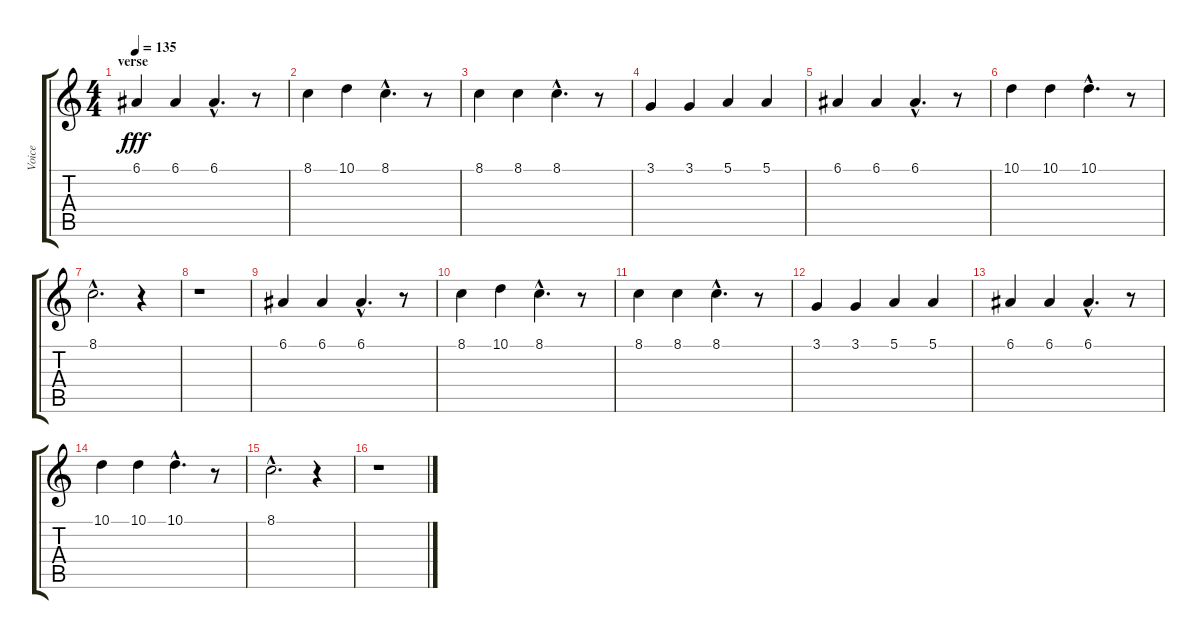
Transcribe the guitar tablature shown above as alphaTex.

\track ("Voice" "Voice") {instrument choiraahs}
\staff {score tabs}
\tuning (E4 B3 G3 D3 A2 E2) {hide}
\ts (4 4)
\section ("" "verse")
\tempo 135
\clef g2
\ks c
6.1.4{dy fff} 6.1.4 6.1{hac}.4{d} r.8 |
8.1.4 10.1.4 8.1{hac}.4{d} r.8 |
8.1.4 8.1.4 8.1{hac}.4{d} r.8 |
3.1.4 3.1.4 5.1.4 5.1.4 |
6.1.4 6.1.4 6.1{hac}.4{d} r.8 |
10.1.4 10.1.4 10.1{hac}.4{d} r.8 |
8.1{hac}.2{d} r.4 |
r.1 |
6.1.4 6.1.4 6.1{hac}.4{d} r.8 |
8.1.4 10.1.4 8.1{hac}.4{d} r.8 |
8.1.4 8.1.4 8.1{hac}.4{d} r.8 |
3.1.4 3.1.4 5.1.4 5.1.4 |
6.1.4 6.1.4 6.1{hac}.4{d} r.8 |
10.1.4 10.1.4 10.1{hac}.4{d} r.8 |
8.1{hac}.2{d} r.4 |
r.1
